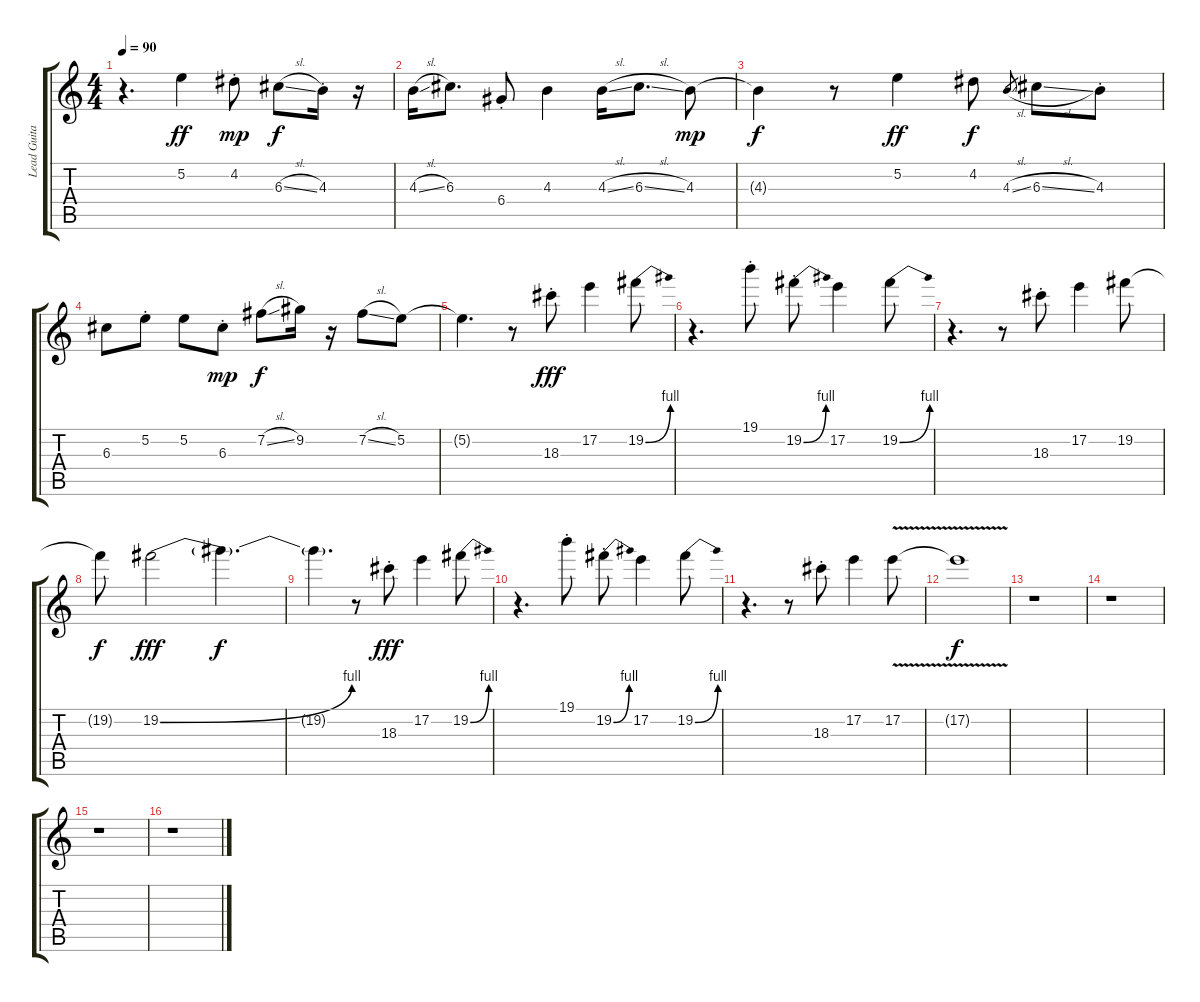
\track ("Lead Guitar I" "Lead Guita") {instrument overdrivenguitar}
\staff {score tabs}
\tuning (E4 B3 G3 D3 A2 E2) {hide}
\ts (4 4)
\tempo 90
\clef g2
\ks c
r.4{d dy f} 5.2.4{dy ff} 4.2{st}.8{dy mp} 6.3{sl}.8{dy f} 4.3{st}.16 r.16 |
4.3{sl}.16 6.3.8{d} 6.4{st}.8 4.3.4 4.3{sl}.16 6.3{sl}.8{d} 4.3.8{dy mp} |
4.3{t}.4{dy f} r.8 5.2.4{dy ff} 4.2.8{dy f} 4.3{sl}.8{gr} 6.3{sl}.8 4.3{st}.8 |
6.3.8 5.2{st}.8 5.2.8 6.3{st}.8{dy mp} 7.2{sl}.8{dy f} 9.2.16 r.16 7.2{sl}.8 5.2.8 |
5.2{t}.4{d} r.8 18.3{st}.8{dy fff} 17.2.4 19.2{be (bend 0 0 60 4)}.8 |
r.4{d} 19.1{st}.8 19.2{be (bend 0 0 60 4) st}.8 17.2.4 19.2{be (bend 0 0 60 4)}.8 |
r.4{d} r.8 18.3{st}.8 17.2.4 19.2.8 |
19.2{t}.8{dy f} 19.2{be (bend 0 0 60 4)}.2{dy fff} 19.2{t}.4{d dy f} |
19.2{t}.4{d} r.8 18.3{st}.8{dy fff} 17.2.4 19.2{be (bend 0 0 60 4)}.8 |
r.4{d} 19.1{st}.8 19.2{be (bend 0 0 60 4) st}.8 17.2.4 19.2{be (bend 0 0 60 4)}.8 |
r.4{d} r.8 18.3{st}.8 17.2.4 17.2{v}.8 |
17.2{t}.1{dy f} |
r.1 |
r.1 |
r.1 |
r.1
